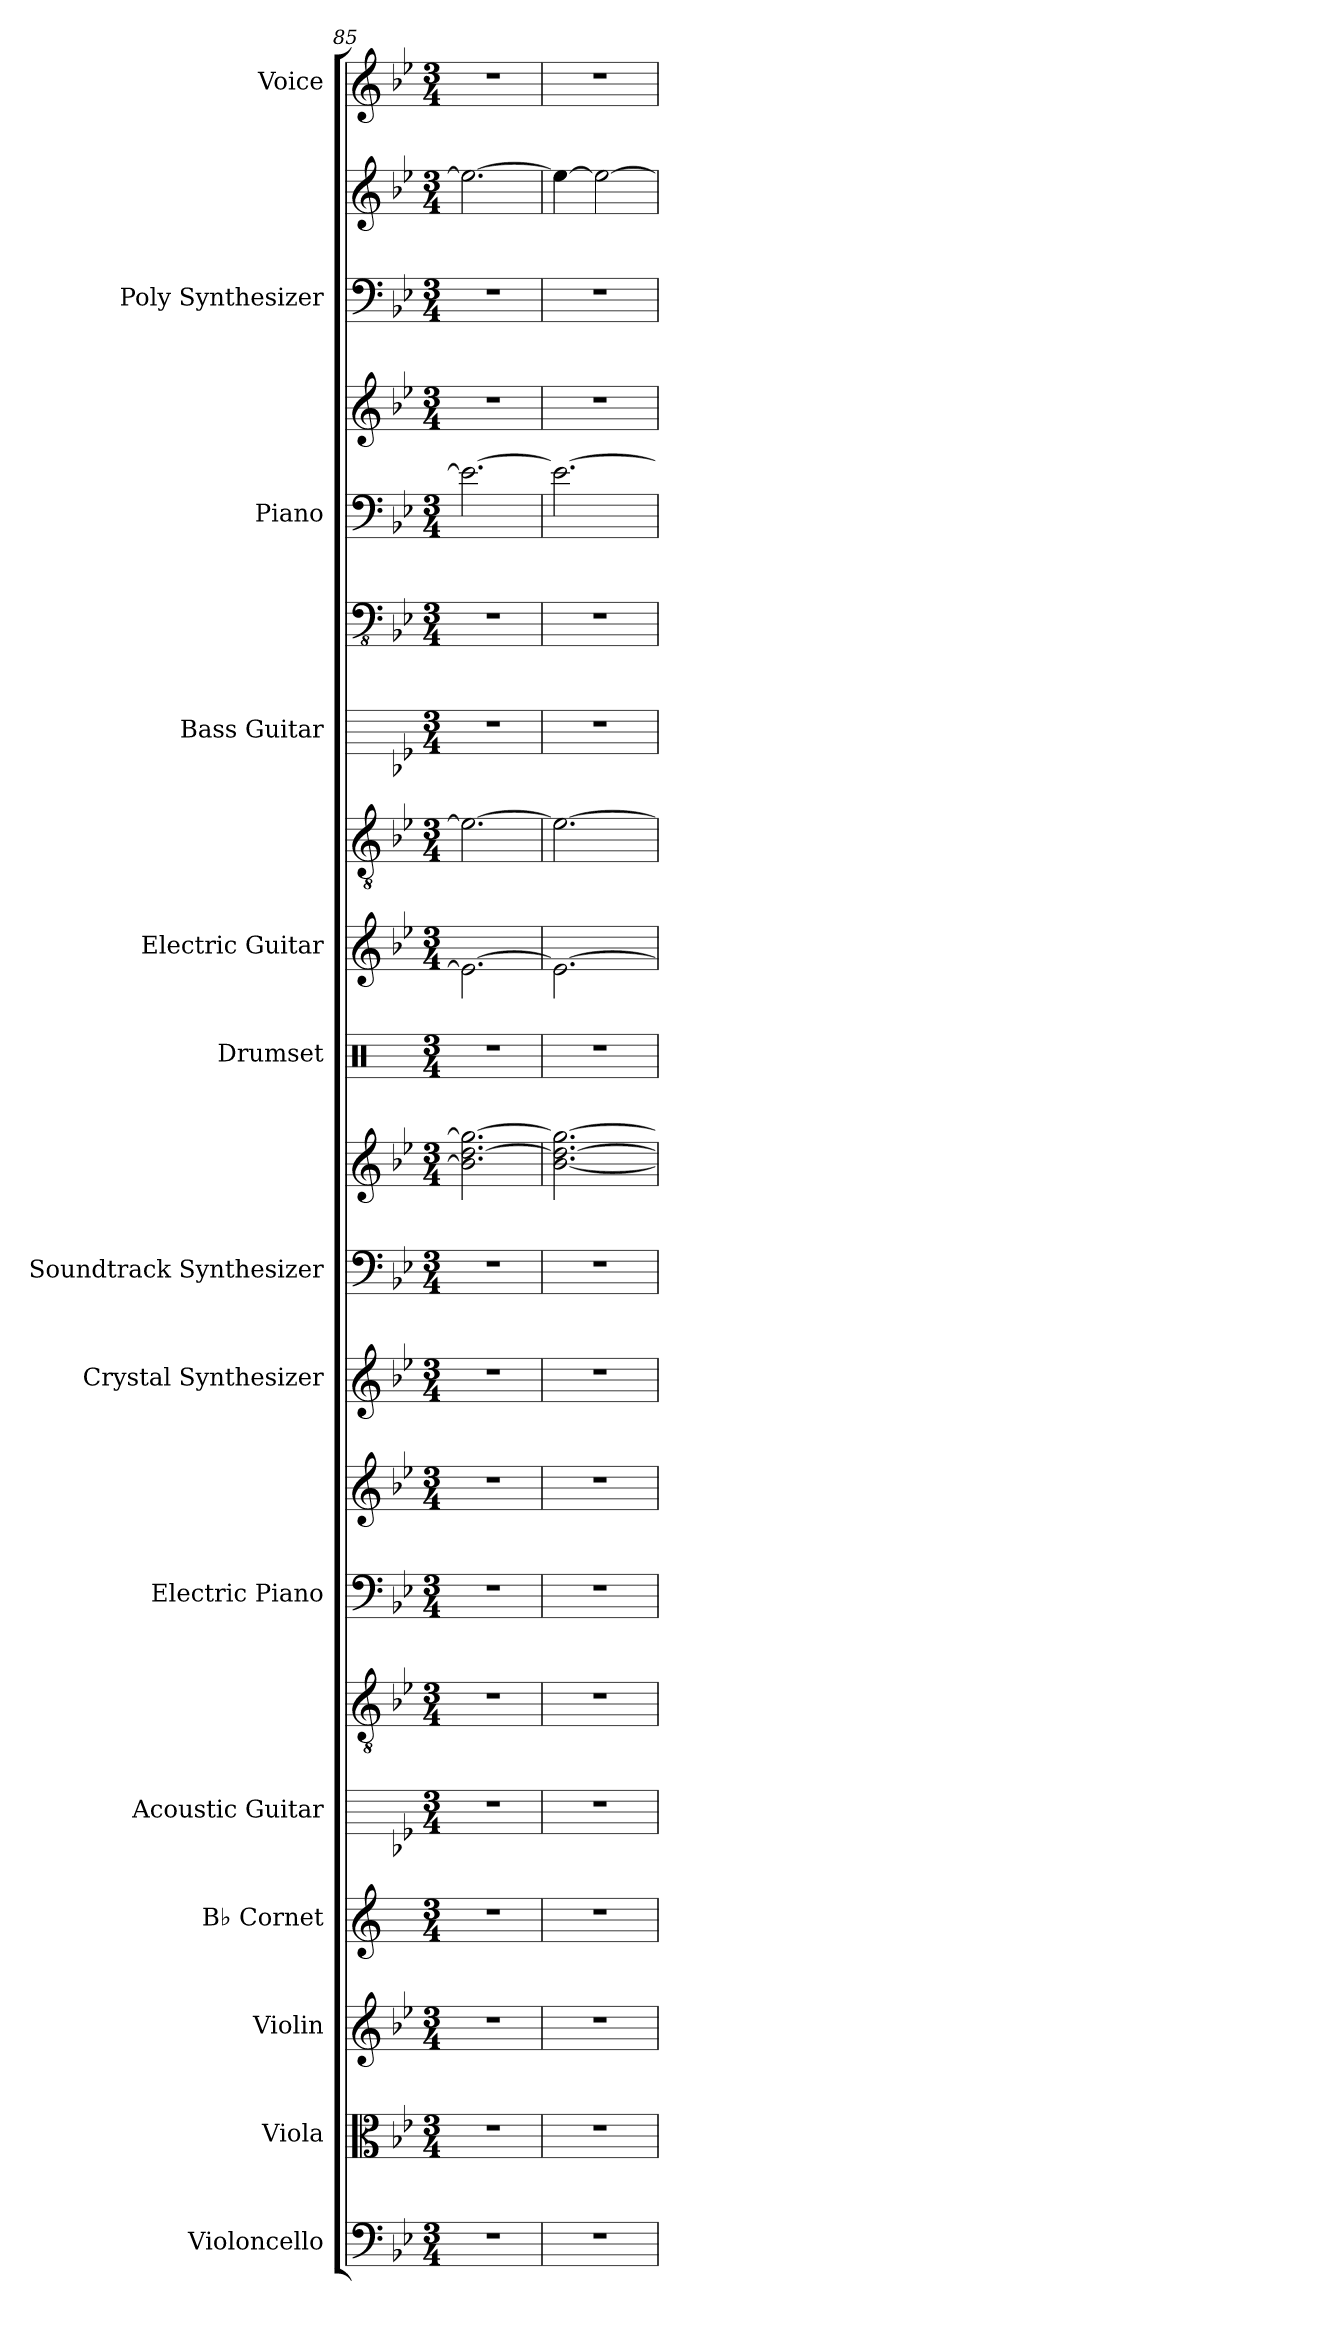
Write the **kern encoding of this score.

**kern	**kern	**kern	**kern	**kern	**kern	**kern	**kern	**kern	**kern	**kern	**kern	**kern	**kern	**kern	**kern	**kern	**kern	**kern	**kern	**kern
*part14	*part13	*part12	*part11	*part10	*part10	*part9	*part9	*part8	*part7	*part7	*part6	*part5	*part5	*part4	*part4	*part3	*part3	*part2	*part2	*part1
*staff21	*staff20	*staff19	*staff18	*staff17	*staff16	*staff15	*staff14	*staff13	*staff12	*staff11	*staff10	*staff9	*staff8	*staff7	*staff6	*staff5	*staff4	*staff3	*staff2	*staff1
*I"Violoncello	*I"Viola	*I"Violin	*I"B♭ Cornet	*I"Acoustic Guitar	*	*I"Electric Piano	*	*I"Crystal Synthesizer	*I"Soundtrack Synthesizer	*	*I"Drumset	*I"Electric Guitar	*	*I"Bass Guitar	*	*I"Piano	*	*I"Poly Synthesizer	*	*I"Voice
*I'Vc.	*I'Vla.	*I'Vln.	*I'B♭ Cnt.	*I'Guit.	*	*I'El. Pno.	*	*I'Synth.	*I'Synth.	*	*I'Drs.	*I'El. Guit.	*	*I'B. Guit.	*	*I'Pno.	*	*I'Synth.	*	*I'Vo.
*clefF4	*clefC3	*clefG2	*clefG2	*	*clefGv2	*clefF4	*clefG2	*clefG2	*clefF4	*clefG2	*clefX	*	*clefGv2	*	*clefFv4	*clefF4	*clefG2	*clefF4	*clefG2	*clefG2
*	*	*	*ITrd1c2	*	*	*	*	*	*	*	*	*	*	*	*	*	*	*	*	*
*k[b-e-]	*k[b-e-]	*k[b-e-]	*k[b-e-]	*k[b-e-]	*k[b-e-]	*k[b-e-]	*k[b-e-]	*k[b-e-]	*k[b-e-]	*k[b-e-]	*k[]	*k[b-e-]	*k[b-e-]	*k[b-e-]	*k[b-e-]	*k[b-e-]	*k[b-e-]	*k[b-e-]	*k[b-e-]	*k[b-e-]
*M3/4	*M3/4	*M3/4	*M3/4	*M3/4	*M3/4	*M3/4	*M3/4	*M3/4	*M3/4	*M3/4	*M3/4	*M3/4	*M3/4	*M3/4	*M3/4	*M3/4	*M3/4	*M3/4	*M3/4	*M3/4
=85	=85	=85	=85	=85	=85	=85	=85	=85	=85	=85	=85	=85	=85	=85	=85	=85	=85	=85	=85	=85
2.r	2.r	2.r	2.r	2.r	2.r	2.r	2.r	2.r	2.r	2.b-\] [2.dd\ 2.gg\_	2.r	2.e\_	2.e\_	2.r	2.r	2.e\_	2.r	2.r	2.ee\_	2.r
=86	=86	=86	=86	=86	=86	=86	=86	=86	=86	=86	=86	=86	=86	=86	=86	=86	=86	=86	=86	=86
2.r	2.r	2.r	2.r	2.r	2.r	2.r	2.r	2.r	2.r	[2.b-\ 2.dd\_ 2.gg\_	2.r	2.e\_	2.e\_	2.r	2.r	2.e\_	2.r	2.r	4ee\_	2.r
.	.	.	.	.	.	.	.	.	.	.	.	.	.	.	.	.	.	.	2ee\_	.
=	=	=	=	=	=	=	=	=	=	=	=	=	=	=	=	=	=	=	=	=
*-	*-	*-	*-	*-	*-	*-	*-	*-	*-	*-	*-	*-	*-	*-	*-	*-	*-	*-	*-	*-
